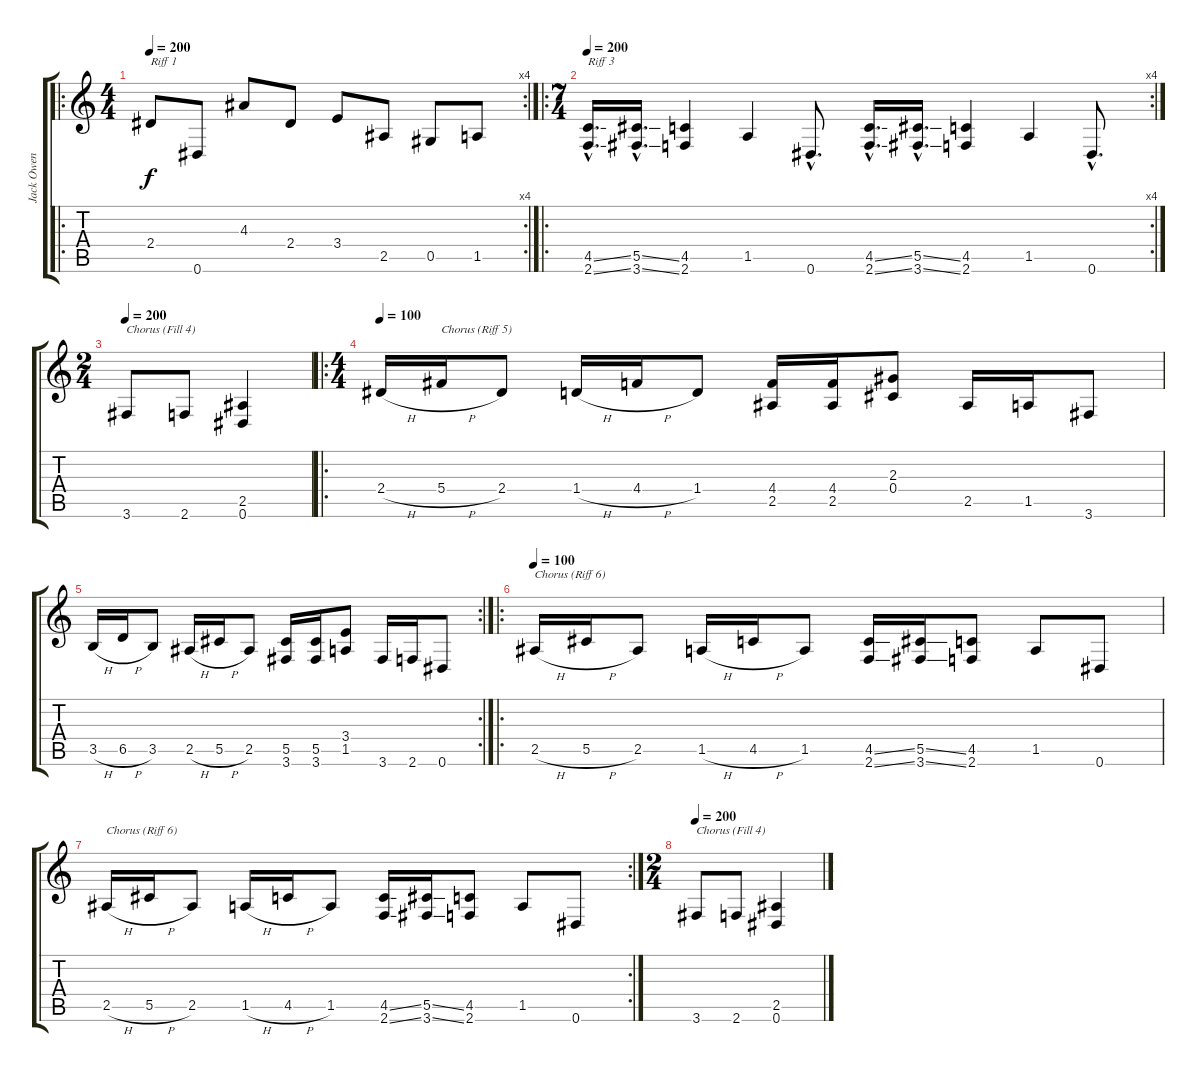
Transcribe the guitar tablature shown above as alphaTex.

\track ("Jack Owen" "Jack Owen") {instrument distortionguitar}
\staff {score tabs}
\tuning (Eb4 Bb3 Gb3 Db3 Ab2 Eb2) {hide}
\ro
\rc 4
\ts (4 4)
\tempo 200
\clef g2
\ks c
2.4.8{txt "Riff 1" dy f instrument distortionguitar} 0.6.8 4.3.8 2.4.8 3.4.8 2.5.8 0.5.8 1.5.8 |
\ro
\rc 4
\ts (7 4)
\tempo 200
(4.5{ss hac} 2.6{ss hac}).16{d txt "Riff 3"} (5.5{ss hac} 3.6{ss hac}).16{d} (4.5 2.6).4 1.5.4 0.6{hac}.8{d} (4.5{ss hac} 2.6{ss hac}).16{d} (5.5{ss hac} 3.6{ss hac}).16{d} (4.5 2.6).4 1.5.4 0.6{hac}.8{d} |
\ts (2 4)
\tempo 200
3.6.8{txt "Chorus (Fill 4)"} 2.6.8 (2.5 0.6).4 |
\ro
\ts (4 4)
\tempo 100
2.4{h}.16 5.4{h}.16{txt "Chorus (Riff 5)"} 2.4.8 1.4{h}.16 4.4{h}.16 1.4.8 (4.4 2.5).16 (4.4 2.5).16 (2.3 0.4).8 2.5.16 1.5.16 3.6.8 |
\rc 2
3.5{h}.16 6.5{h}.16 3.5.8 2.5{h}.16 5.5{h}.16 2.5.8 (5.5 3.6).16 (5.5 3.6).16 (3.4 1.5).8 3.6.16 2.6.16 0.6.8 |
\ro
\tempo 100
2.5{h}.16{txt "Chorus (Riff 6)"} 5.5{h}.16 2.5.8 1.5{h}.16 4.5{h}.16 1.5.8 (4.5{ss} 2.6{ss}).16 (5.5{ss} 3.6{ss}).16 (4.5 2.6).8 1.5.8 0.6.8 |
\rc 2
2.5{h}.16{txt "Chorus (Riff 6)"} 5.5{h}.16 2.5.8 1.5{h}.16 4.5{h}.16 1.5.8 (4.5{ss} 2.6{ss}).16 (5.5{ss} 3.6{ss}).16 (4.5 2.6).8 1.5.8 0.6.8 |
\ts (2 4)
\tempo 200
3.6.8{txt "Chorus (Fill 4)"} 2.6.8 (2.5 0.6).4
